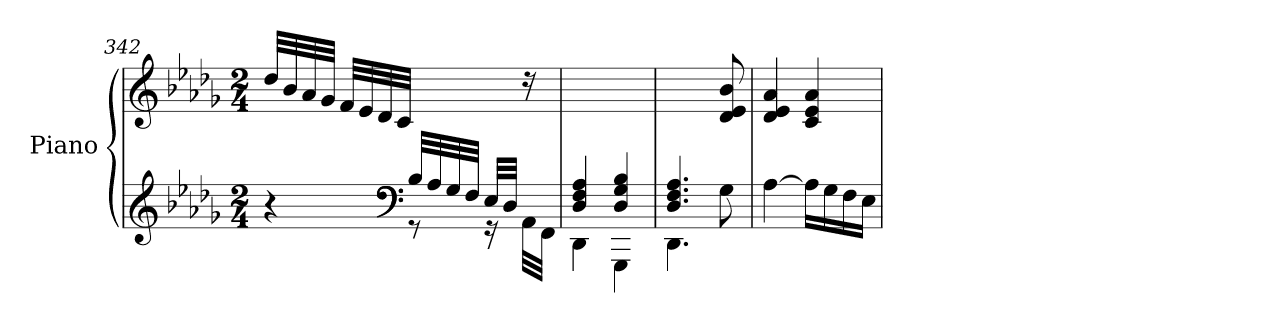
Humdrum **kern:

**kern	**kern	**dynam
*part1	*part1	*part1
*staff2	*staff1	*staff1/2
*I"Piano	*	*
*I'Pno.	*	*
*clefG2	*clefG2	*
*k[b-e-a-d-g-]	*k[b-e-a-d-g-]	*
*M2/4	*M2/4	*
*MM69	*MM69	*
=342	=342	=342
*^	*	*
4ryy	4r	32dd-/LLL	.
.	.	32b-/	.
.	.	32a-/	.
.	.	32g-/JJJ	.
*	*	*MM64	*
.	.	32f/LLL	.
.	.	32e-/	.
.	.	32d-/	.
.	.	32c/JJJ	.
*clefF4	*	*	*
*	*	*MM59	*
32B-/LLL	8r	8ryy	.
32A-/	.	.	.
32G-/	.	.	.
32F/JJJ	.	.	.
*	*	*MM54	*
32E-/LLL	16rGG	16ryy	.
32D-/JJJ	.	.	.
*	*	*MM49	*
16ryy	32AA-\LLL	16rdd	.
.	32FF\JJJ	.	.
=343	=343	=343	=343
*	*	*MM68	*
!	!	!	!LO:DY:b
!	!	!	!LO:DY:n=1:b
4D-/ 4F/ 4A-/	4DD-\	2ryy	other-dynamics p
4D-/ 4G-/ 4B-/	4GGG-\	.	.
=344	=344	=344	=344
4.D-/ 4.F/ 4.A-/	4.DD-\	4.ryy	.
8ryy	8G-\	8d-/ 8e-/ 8b-/	.
*v	*v	*	*
=345	=345	=345
[4A-\	4d-/ 4e-/ 4a-/	.
16A-\LL]	4c/ 4e-/ 4a-/	.
16G-\	.	.
16F\	.	.
16E-\JJ	.	.
=	=	=
*-	*-	*-
